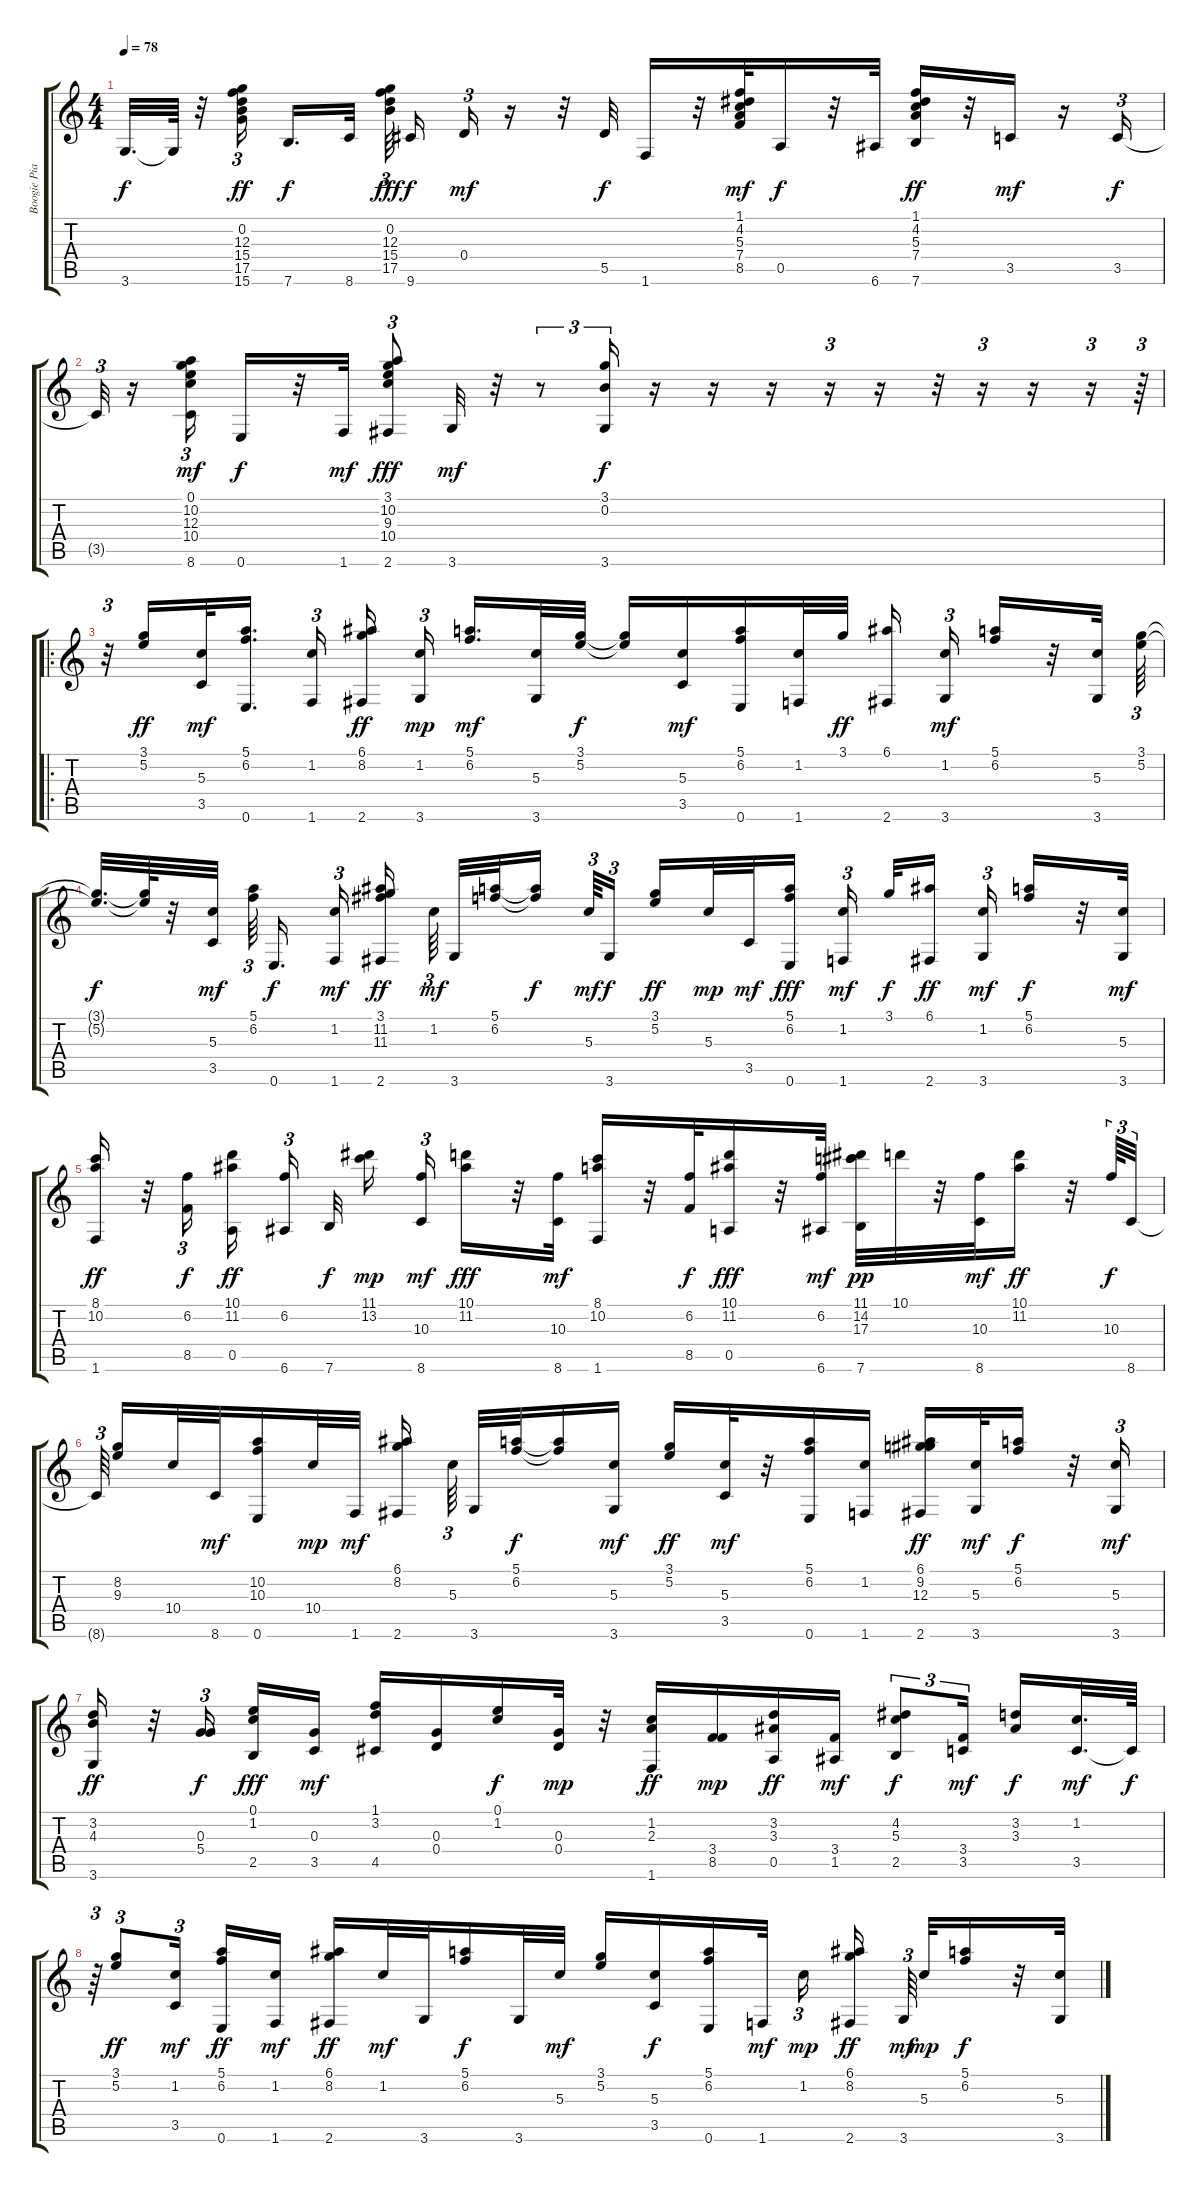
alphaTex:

\track ("Boogie Piano" "Boogie Pia") {instrument acousticguitarsteel}
\staff {score tabs}
\tuning (E4 B3 G3 D3 A2 E2) {hide}
\ts (4 4)
\tempo 78
\clef g2
\ks c
3.6{t}.32{d dy f} 3.6{t}.64 r.32 (0.2 12.3 15.4 17.5 15.6).16{tu (3 2) dy ff beam splitsecondary} 7.6.16{d dy f} 8.6.32 (0.2 12.3 15.4 17.5).64{tu (3 2) dy fff beam splitsecondary} 9.6.16{dy f} 0.4.16{tu (3 2) dy mf} r.16 r.32 5.5.32{dy f} 1.6.16 r.32 (1.1 4.2 5.3 7.4 8.5).32{dy mf} 0.5.16{dy f} r.32 6.6.32 (1.1 4.2 5.3 7.4 7.6).16{dy ff} r.32 3.5.16{dy mf} r.16 3.5.16{tu (3 2) dy f} |
3.5{t}.32{tu (3 2)} r.16 (0.1 10.2 12.3 10.4 8.6).16{tu (3 2) dy mf} 0.6.16{dy f} r.32 1.6.32{dy mf} (3.1 10.2 9.3 10.4 2.6).8{tu (3 2) dy fff} 3.6.32{dy mf} r.32 r.8{tu (3 2)} (3.1 0.2 3.6).16{tu (3 2) dy f} r.16 r.16 r.16 r.16{tu (3 2)} r.16 r.32 r.16{tu (3 2)} r.16 r.16{tu (3 2)} r.64{tu (3 2)} |
\ro
r.32{tu (3 2) volume 4} (3.1 5.2).16{dy ff} (5.3 3.5).32{dy mf} (5.1 6.2 0.6).16{d beam splitsecondary} (1.2 1.6).16{tu (3 2)} (6.1 8.2 2.6).16{dy ff beam splitsecondary} (1.2 3.6).16{tu (3 2) dy mp beam splitsecondary} (5.1 6.2).16{d dy mf} (5.3 3.6).32 (3.1 5.2).32{dy f} (3.1{t} 5.2{t}).16 (5.3 3.5).16{dy mf} (5.1 6.2 0.6).16 (1.2 1.6).32 3.1.32{dy ff} (6.1 2.6).16{beam splitsecondary} (1.2 3.6).16{tu (3 2) dy mf} (5.1 6.2).16 r.32 (5.3 3.6).32 (3.1 5.2).64{tu (3 2)} |
(3.1{t} 5.2{t}).32{d dy f} (3.1{t} 5.2{t}).64 r.32 (5.3 3.5).32{dy mf beam splitsecondary} (5.1 6.2).64{tu (3 2) beam splitsecondary} 0.6.16{d dy f} (1.2 1.6).16{tu (3 2) dy mf} (3.1 11.2 11.3 2.6).16{dy ff beam splitsecondary} 1.2.64{tu (3 2) dy mf beam splitsecondary} 3.6.32 (5.1 6.2).32 (5.1{t} 6.2{t}).16{dy f beam splitsecondary} 5.3.64{tu (3 2) dy mf} 3.6.16{tu (3 2) dy f} (3.1 5.2).16{dy ff} 5.3.32{dy mp} 3.5.32{dy mf} (5.1 6.2 0.6).16{dy fff beam splitsecondary} (1.2 1.6).16{tu (3 2) dy mf} 3.1.32{dy f} (6.1 2.6).16{dy ff beam splitsecondary} (1.2 3.6).16{tu (3 2) dy mf} (5.1 6.2).16{dy f} r.32 (5.3 3.6).32{dy mf} |
(8.1 10.2 1.6).16{dy ff} r.32 (6.2 8.5).16{tu (3 2) dy f beam splitsecondary} (10.1 11.2 0.5).16{dy ff beam splitsecondary} (6.2 6.6).16{tu (3 2)} 7.6.32{dy f} (11.1 13.2).16{dy mp beam splitsecondary} (10.3 8.6).16{tu (3 2) dy mf} (10.1 11.2).16{dy fff} r.32 (10.3 8.6).32{dy mf} (8.1 10.2 1.6).16 r.32 (6.2 8.5).32{dy f} (10.1 11.2 0.5).16{dy fff} r.32 (6.2 6.6).32{dy mf} (11.1 14.2 17.3 7.6).32{dy pp} 10.1.32 r.32 (10.3 8.6).32{dy mf} (10.1 11.2).16{dy ff} r.32 10.3.64{tu (3 2) dy f} 8.6.32{tu (3 2)} |
8.6{t}.64{tu (3 2) beam splitsecondary} (8.2 9.3).16 10.4.32 8.6.32{dy mf} (10.2 10.3 0.6).16 10.4.32{dy mp} 1.6.32{dy mf} (6.1 8.2 2.6).16{beam splitsecondary} 5.3.64{tu (3 2) beam splitsecondary} 3.6.32 (5.1 6.2).32{dy f} (5.1{t} 6.2{t}).16 (5.3 3.6).16{dy mf} (3.1 5.2).16{dy ff} (5.3 3.5).32{dy mf} r.32 (5.1 6.2 0.6).16 (1.2 1.6).16 (6.1 9.2 12.3 2.6).16{dy ff} (5.3 3.6).32{dy mf} (5.1 6.2).16{dy f} r.32 (5.3 3.6).16{tu (3 2) dy mf} |
(3.2 4.3 3.6).16{dy ff} r.32 (0.3 5.4).16{tu (3 2) dy f beam splitsecondary} (0.1 1.2 2.5).16{dy fff} (0.3 3.5).16{dy mf} (1.1 3.2 4.5).16 (0.3 0.4).16 (0.1 1.2).16{dy f} (0.3 0.4).32{dy mp} r.32 (1.2 2.3 1.6).16{dy ff} (3.4 8.5).16{dy mp} (3.2 3.3 0.5).16{dy ff} (3.4 1.5).16{dy mf} (4.2 5.3 2.5).8{tu (3 2) dy f} (3.4 3.5).16{tu (3 2) dy mf beam splitsecondary} (3.2 3.3).16{dy f} (1.2 3.5).32{d dy mf} 3.5{t}.64{dy f} |
r.64{tu (3 2)} (3.1 5.2).8{tu (3 2) dy ff} (1.2 3.5).16{tu (3 2) dy mf beam splitsecondary} (5.1 6.2 0.6).16{dy ff} (1.2 1.6).16{dy mf} (6.1 8.2 2.6).16{dy ff} 1.2.32{dy mf} 3.6.32 (5.1 6.2).16{dy f} 3.6.32 5.3.32{dy mf} (3.1 5.2).16 (5.3 3.5).16{dy f} (5.1 6.2 0.6).16 1.6.32{dy mf beam splitsecondary} 1.2.16{tu (3 2) dy mp} (6.1 8.2 2.6).16{dy ff beam splitsecondary} 3.6.64{tu (3 2) dy mf beam splitsecondary} 5.3.32{dy mp} (5.1 6.2).16{dy f} r.32 (5.3 3.6).32
